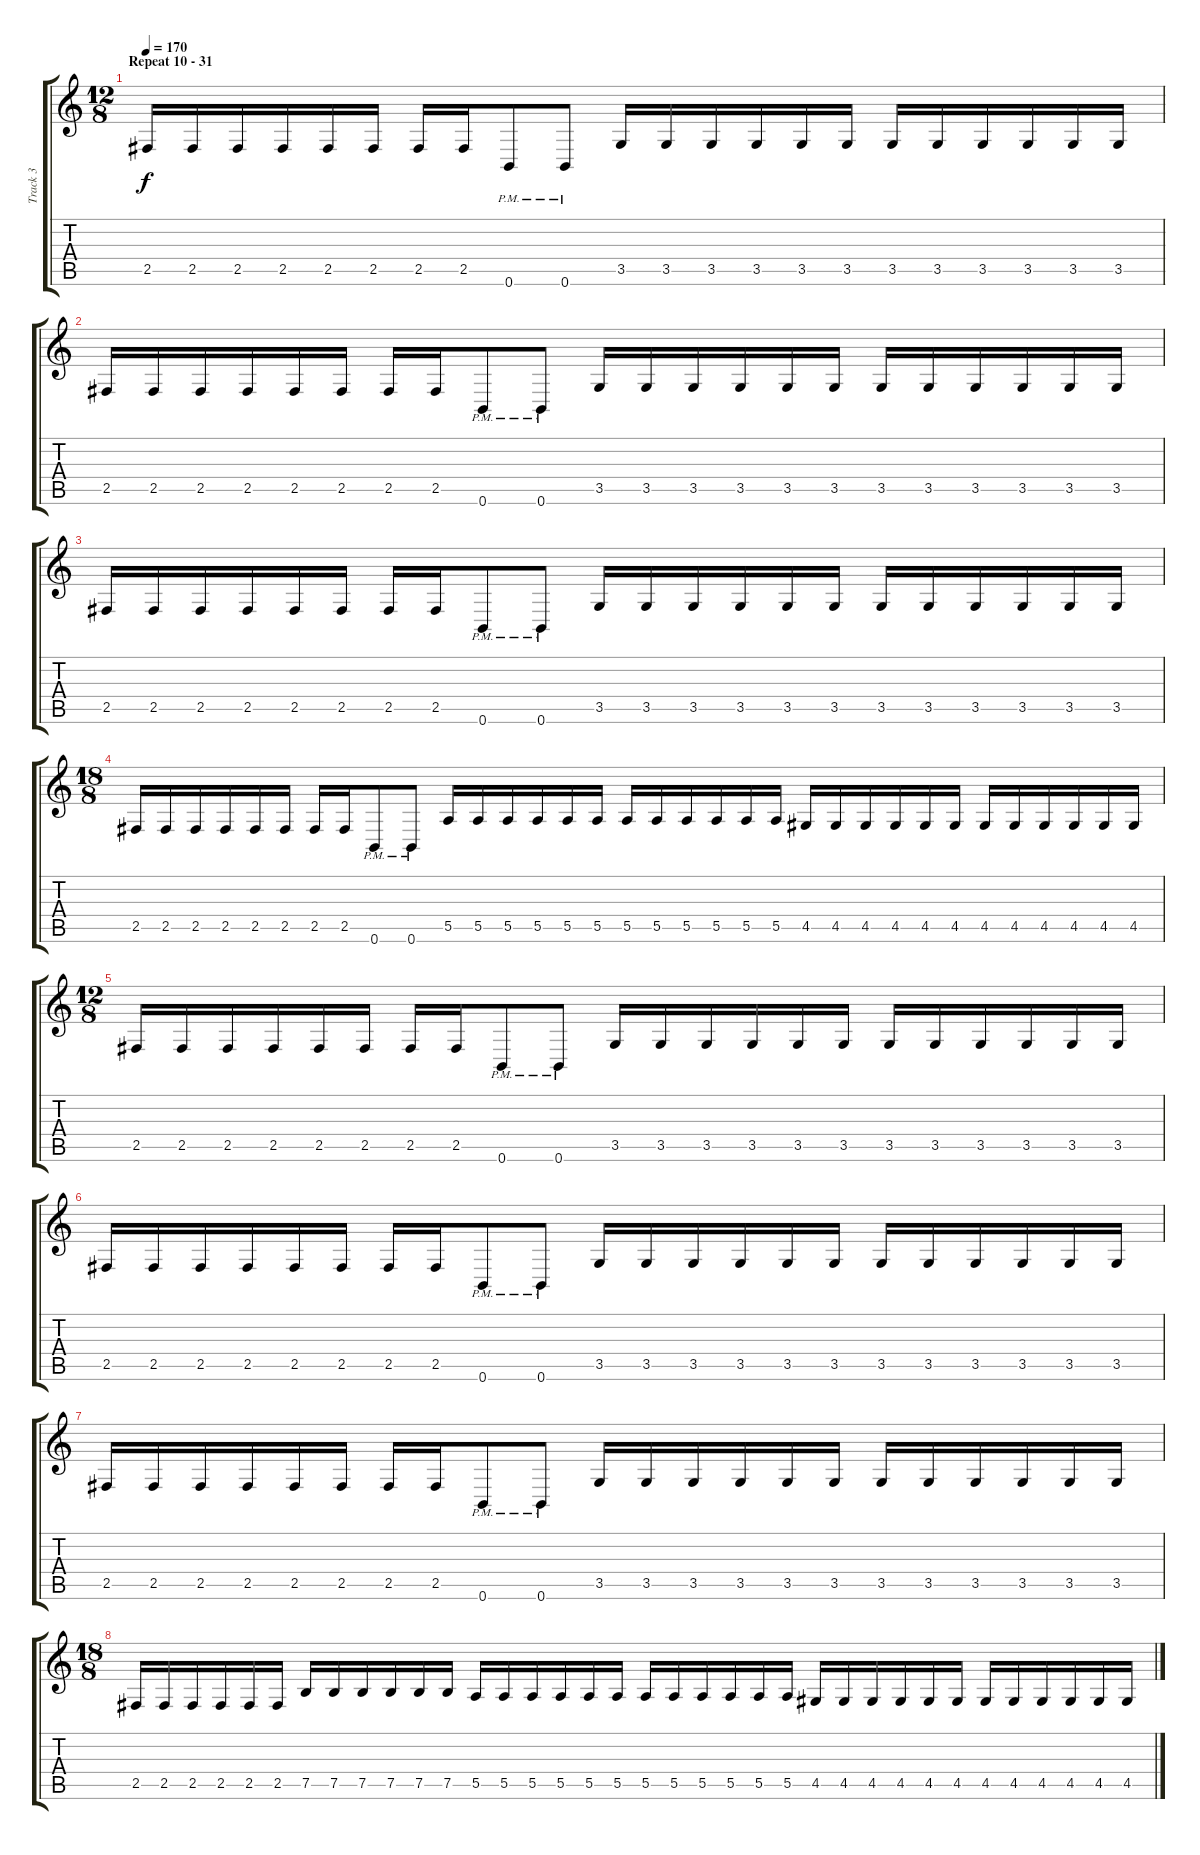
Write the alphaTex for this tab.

\track ("Track 3" "Track 3") {instrument overdrivenguitar}
\staff {score tabs}
\tuning (B3 Gb3 D3 A2 E2 B1) {hide}
\ts (12 8)
\section ("" "Repeat 10 - 31")
\tempo 170
\clef g2
\ks c
2.5.16{dy f} 2.5.16 2.5.16 2.5.16 2.5.16 2.5.16 2.5.16 2.5.16 0.6{pm}.8 0.6{pm}.8 3.5.16 3.5.16 3.5.16 3.5.16 3.5.16 3.5.16 3.5.16 3.5.16 3.5.16 3.5.16 3.5.16 3.5.16 |
2.5.16 2.5.16 2.5.16 2.5.16 2.5.16 2.5.16 2.5.16 2.5.16 0.6{pm}.8 0.6{pm}.8 3.5.16 3.5.16 3.5.16 3.5.16 3.5.16 3.5.16 3.5.16 3.5.16 3.5.16 3.5.16 3.5.16 3.5.16 |
2.5.16 2.5.16 2.5.16 2.5.16 2.5.16 2.5.16 2.5.16 2.5.16 0.6{pm}.8 0.6{pm}.8 3.5.16 3.5.16 3.5.16 3.5.16 3.5.16 3.5.16 3.5.16 3.5.16 3.5.16 3.5.16 3.5.16 3.5.16 |
\ts (18 8)
2.5.16 2.5.16 2.5.16 2.5.16 2.5.16 2.5.16 2.5.16 2.5.16 0.6{pm}.8 0.6{pm}.8 5.5.16 5.5.16 5.5.16 5.5.16 5.5.16 5.5.16 5.5.16 5.5.16 5.5.16 5.5.16 5.5.16 5.5.16 4.5.16 4.5.16 4.5.16 4.5.16 4.5.16 4.5.16 4.5.16 4.5.16 4.5.16 4.5.16 4.5.16 4.5.16 |
\ts (12 8)
2.5.16 2.5.16 2.5.16 2.5.16 2.5.16 2.5.16 2.5.16 2.5.16 0.6{pm}.8 0.6{pm}.8 3.5.16 3.5.16 3.5.16 3.5.16 3.5.16 3.5.16 3.5.16 3.5.16 3.5.16 3.5.16 3.5.16 3.5.16 |
2.5.16 2.5.16 2.5.16 2.5.16 2.5.16 2.5.16 2.5.16 2.5.16 0.6{pm}.8 0.6{pm}.8 3.5.16 3.5.16 3.5.16 3.5.16 3.5.16 3.5.16 3.5.16 3.5.16 3.5.16 3.5.16 3.5.16 3.5.16 |
2.5.16 2.5.16 2.5.16 2.5.16 2.5.16 2.5.16 2.5.16 2.5.16 0.6{pm}.8 0.6{pm}.8 3.5.16 3.5.16 3.5.16 3.5.16 3.5.16 3.5.16 3.5.16 3.5.16 3.5.16 3.5.16 3.5.16 3.5.16 |
\ts (18 8)
2.5.16 2.5.16 2.5.16 2.5.16 2.5.16 2.5.16 7.5.16 7.5.16 7.5.16 7.5.16 7.5.16 7.5.16 5.5.16 5.5.16 5.5.16 5.5.16 5.5.16 5.5.16 5.5.16 5.5.16 5.5.16 5.5.16 5.5.16 5.5.16 4.5.16 4.5.16 4.5.16 4.5.16 4.5.16 4.5.16 4.5.16 4.5.16 4.5.16 4.5.16 4.5.16 4.5.16
